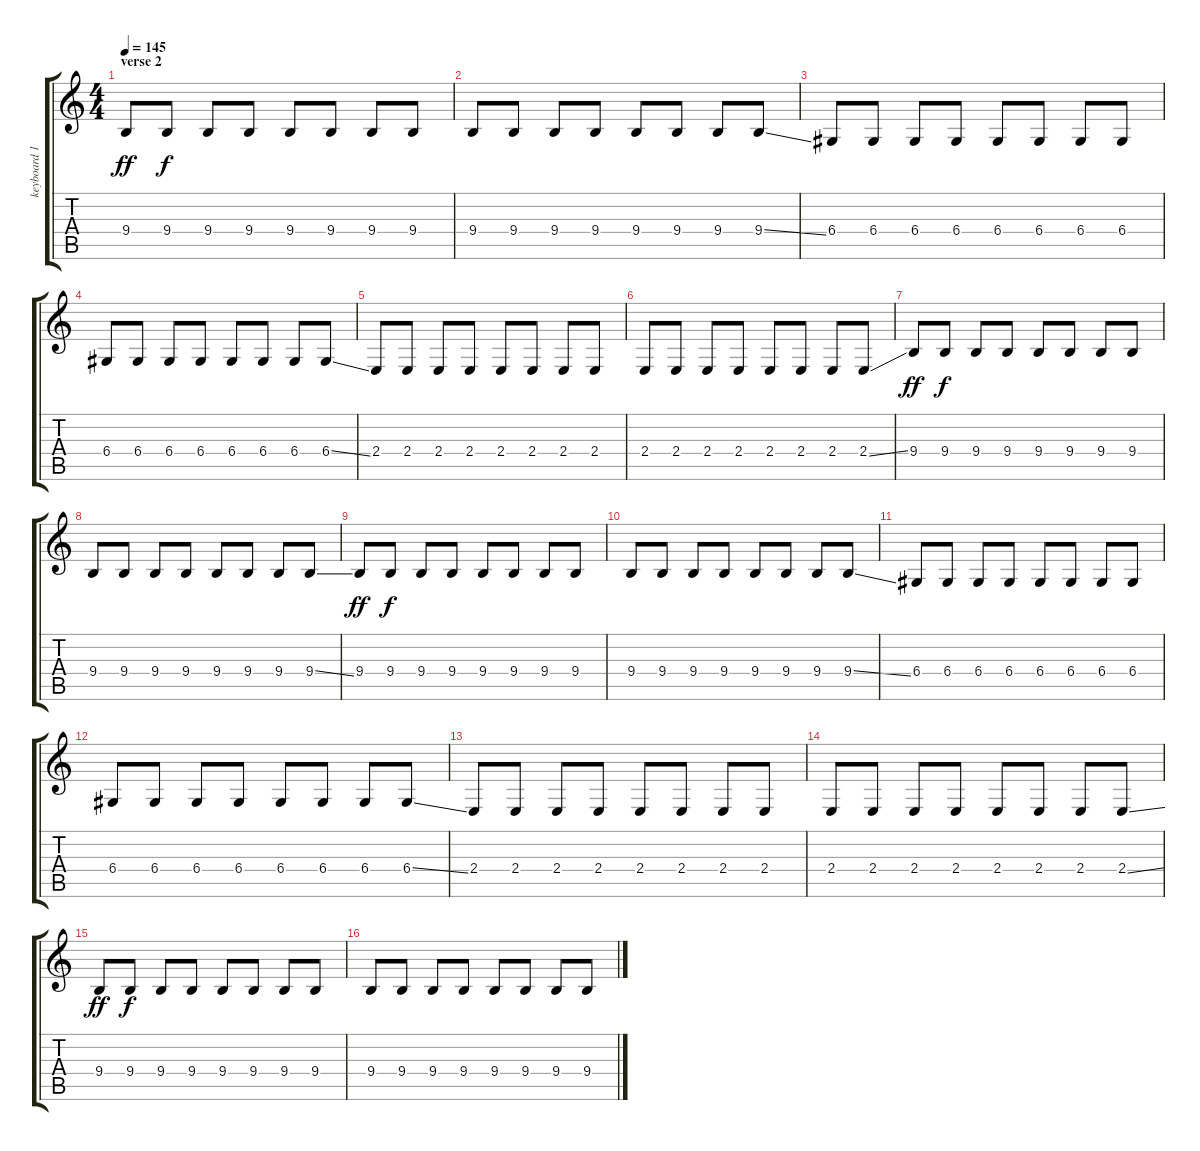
\track ("keyboard 1" "keyboard 1") {instrument lead2sawtooth}
\staff {score tabs}
\tuning (E4 B3 G3 D3 A2 E2) {hide}
\ts (4 4)
\section ("" "verse 2")
\tempo 145
\clef g2
\ks c
9.4.8{dy ff} 9.4.8{dy f} 9.4.8 9.4.8 9.4.8 9.4.8 9.4.8 9.4.8 |
9.4.8 9.4.8 9.4.8 9.4.8 9.4.8 9.4.8 9.4.8 9.4{ss}.8 |
6.4.8 6.4.8 6.4.8 6.4.8 6.4.8 6.4.8 6.4.8 6.4.8 |
6.4.8 6.4.8 6.4.8 6.4.8 6.4.8 6.4.8 6.4.8 6.4{ss}.8 |
2.4.8 2.4.8 2.4.8 2.4.8 2.4.8 2.4.8 2.4.8 2.4.8 |
2.4.8 2.4.8 2.4.8 2.4.8 2.4.8 2.4.8 2.4.8 2.4{ss}.8 |
9.4.8{dy ff} 9.4.8{dy f} 9.4.8 9.4.8 9.4.8 9.4.8 9.4.8 9.4.8 |
9.4.8 9.4.8 9.4.8 9.4.8 9.4.8 9.4.8 9.4.8 9.4{ss}.8 |
9.4.8{dy ff} 9.4.8{dy f} 9.4.8 9.4.8 9.4.8 9.4.8 9.4.8 9.4.8 |
9.4.8 9.4.8 9.4.8 9.4.8 9.4.8 9.4.8 9.4.8 9.4{ss}.8 |
6.4.8 6.4.8 6.4.8 6.4.8 6.4.8 6.4.8 6.4.8 6.4.8 |
6.4.8 6.4.8 6.4.8 6.4.8 6.4.8 6.4.8 6.4.8 6.4{ss}.8 |
2.4.8 2.4.8 2.4.8 2.4.8 2.4.8 2.4.8 2.4.8 2.4.8 |
2.4.8 2.4.8 2.4.8 2.4.8 2.4.8 2.4.8 2.4.8 2.4{ss}.8 |
9.4.8{dy ff} 9.4.8{dy f} 9.4.8 9.4.8 9.4.8 9.4.8 9.4.8 9.4.8 |
9.4.8 9.4.8 9.4.8 9.4.8 9.4.8 9.4.8 9.4.8 9.4{ss}.8
